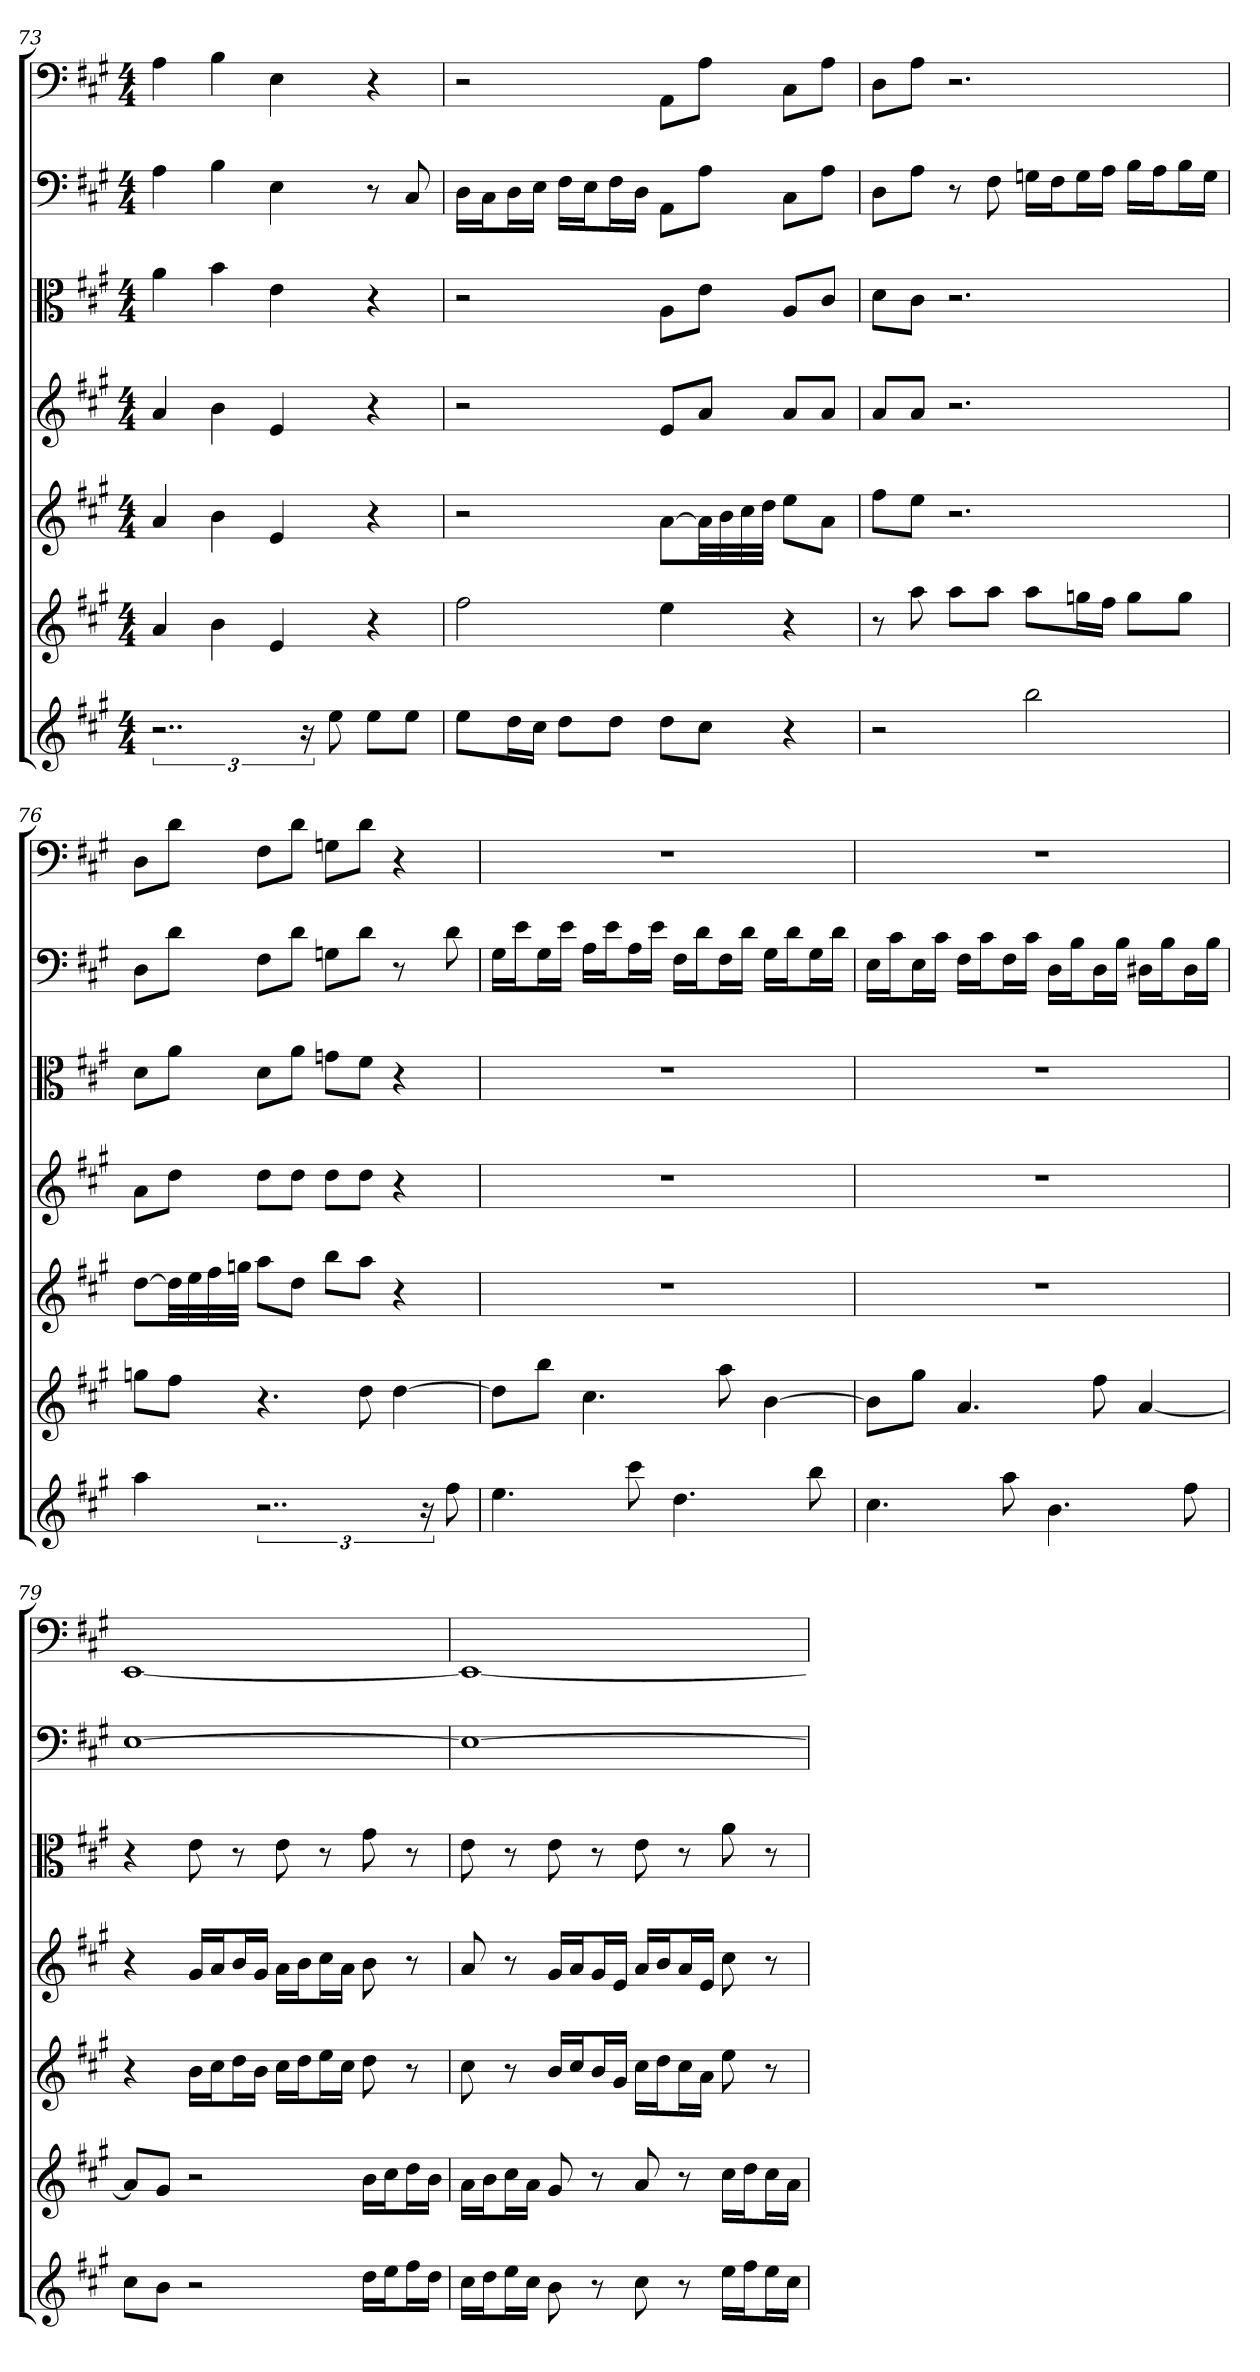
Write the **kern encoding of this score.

**kern	**kern	**kern	**kern	**kern	**kern	**kern
*part7	*part6	*part5	*part4	*part3	*part2	*part1
*staff7	*staff6	*staff5	*staff4	*staff3	*staff2	*staff1
*	*	*	*	*clefC3	*	*
*k[f#c#g#]	*k[f#c#g#]	*k[f#c#g#]	*k[f#c#g#]	*k[f#c#g#]	*k[f#c#g#]	*k[f#c#g#]
*A:	*A:	*A:	*A:	*A:	*A:	*A:
*M4/4	*M4/4	*M4/4	*M4/4	*M4/4	*M4/4	*M4/4
=73	=73	=73	=73	=73	=73	=73
3..r	4a	4a	4a	4a	4A	4A
.	4b	4b	4b	4b	4B	4B
.	4e	4e	4e	4e	4E	4E
24r	.	.	.	.	.	.
8ee	.	.	.	.	.	.
8eeL	4r	4r	4r	4r	8r	4r
8eeJ	.	.	.	.	8C#	.
=74	=74	=74	=74	=74	=74	=74
8eeL	2ff#	2r	2r	2r	16DLL	2r
.	.	.	.	.	16C#J	.
16ddL	.	.	.	.	16DL	.
16cc#JJ	.	.	.	.	16EJJ	.
8ddL	.	.	.	.	16F#LL	.
.	.	.	.	.	16EJ	.
8ddJ	.	.	.	.	16F#L	.
.	.	.	.	.	16DJJ	.
8ddL	4ee	[8aL	8eL	8A\L	8AAL	8AAL
8cc#J	.	32aLL]	8aJ	8e\J	8AJ	8AJ
.	.	32b	.	.	.	.
.	.	32cc#	.	.	.	.
.	.	32ddJJJ	.	.	.	.
4r	4r	8eeL	8aL	8A/L	8C#L	8C#L
.	.	8aJ	8aJ	8c#/J	8AJ	8AJ
=75	=75	=75	=75	=75	=75	=75
2r	8r	8ff#L	8aL	8d\L	8DL	8DL
.	8aa	8eeJ	8aJ	8c#\J	8AJ	8AJ
.	8aaL	2.r	2.r	2.r	8r	2.r
.	8aaJ	.	.	.	8F#	.
2bb	8aaL	.	.	.	16GnLL	.
.	.	.	.	.	16F#J	.
.	16ggnL	.	.	.	16GL	.
.	16ff#JJ	.	.	.	16AJJ	.
.	8ggL	.	.	.	16BLL	.
.	.	.	.	.	16AJ	.
.	8ggJ	.	.	.	16BL	.
.	.	.	.	.	16GJJ	.
=76	=76	=76	=76	=76	=76	=76
4aa	8ggnL	[8ddL	8aL	8d\L	8DL	8DL
.	8ff#J	32ddLL]	8ddJ	8a\J	8dJ	8dJ
.	.	32ee	.	.	.	.
.	.	32ff#	.	.	.	.
.	.	32ggnJJJ	.	.	.	.
3..r	4.r	8aaL	8ddL	8d\L	8F#L	8F#L
.	.	8ddJ	8ddJ	8a\J	8dJ	8dJ
.	.	8bbL	8ddL	8gn\L	8GnL	8GnL
.	8dd	8aaJ	8ddJ	8f#\J	8dJ	8dJ
.	[4dd	4r	4r	4r	8r	4r
24r	.	.	.	.	.	.
8ff#	.	.	.	.	8d	.
=77	=77	=77	=77	=77	=77	=77
4.ee	8ddL]	1r	1r	1r	16G#LL	1r
.	.	.	.	.	16eJ	.
.	8bbJ	.	.	.	16G#L	.
.	.	.	.	.	16eJJ	.
.	4.cc#	.	.	.	16ALL	.
.	.	.	.	.	16eJ	.
8ccc#	.	.	.	.	16AL	.
.	.	.	.	.	16eJJ	.
4.dd	.	.	.	.	16F#LL	.
.	.	.	.	.	16dJ	.
.	8aa	.	.	.	16F#L	.
.	.	.	.	.	16dJJ	.
.	[4b	.	.	.	16G#LL	.
.	.	.	.	.	16dJ	.
8bb	.	.	.	.	16G#L	.
.	.	.	.	.	16dJJ	.
=78	=78	=78	=78	=78	=78	=78
4.cc#	8bL]	1r	1r	1r	16ELL	1r
.	.	.	.	.	16c#J	.
.	8gg#J	.	.	.	16EL	.
.	.	.	.	.	16c#JJ	.
.	4.a	.	.	.	16F#LL	.
.	.	.	.	.	16c#J	.
8aa	.	.	.	.	16F#L	.
.	.	.	.	.	16c#JJ	.
4.b	.	.	.	.	16DLL	.
.	.	.	.	.	16BJ	.
.	8ff#	.	.	.	16DL	.
.	.	.	.	.	16BJJ	.
.	[4a	.	.	.	16D#XLL	.
.	.	.	.	.	16BJ	.
8ff#	.	.	.	.	16D#L	.
.	.	.	.	.	16BJJ	.
=79	=79	=79	=79	=79	=79	=79
8cc#L	8aL]	4r	4r	4r	[1E	[1EE
8bJ	8g#J	.	.	.	.	.
2r	2r	16bLL	16g#LL	8e	.	.
.	.	16cc#J	16aJ	.	.	.
.	.	16ddL	16bL	8r	.	.
.	.	16bJJ	16g#JJ	.	.	.
.	.	16cc#LL	16aLL	8e	.	.
.	.	16ddJ	16bJ	.	.	.
.	.	16eeL	16cc#L	8r	.	.
.	.	16cc#JJ	16aJJ	.	.	.
16ddLL	16bLL	8dd	8b	8g#	.	.
16eeJ	16cc#J	.	.	.	.	.
16ff#L	16ddL	8r	8r	8r	.	.
16ddJJ	16bJJ	.	.	.	.	.
=80	=80	=80	=80	=80	=80	=80
16cc#LL	16aLL	8cc#	8a	8e	1E_	1EE_
16ddJ	16bJ	.	.	.	.	.
16eeL	16cc#L	8r	8r	8r	.	.
16cc#JJ	16aJJ	.	.	.	.	.
8b	8g#	16bLL	16g#LL	8e	.	.
.	.	16cc#J	16aJ	.	.	.
8r	8r	16bL	16g#L	8r	.	.
.	.	16g#JJ	16eJJ	.	.	.
8cc#	8a	16cc#LL	16aLL	8e	.	.
.	.	16ddJ	16bJ	.	.	.
8r	8r	16cc#L	16aL	8r	.	.
.	.	16aJJ	16eJJ	.	.	.
16eeLL	16cc#LL	8ee	8cc#	8a	.	.
16ff#J	16ddJ	.	.	.	.	.
16eeL	16cc#L	8r	8r	8r	.	.
16cc#JJ	16aJJ	.	.	.	.	.
=	=	=	=	=	=	=
*-	*-	*-	*-	*-	*-	*-
